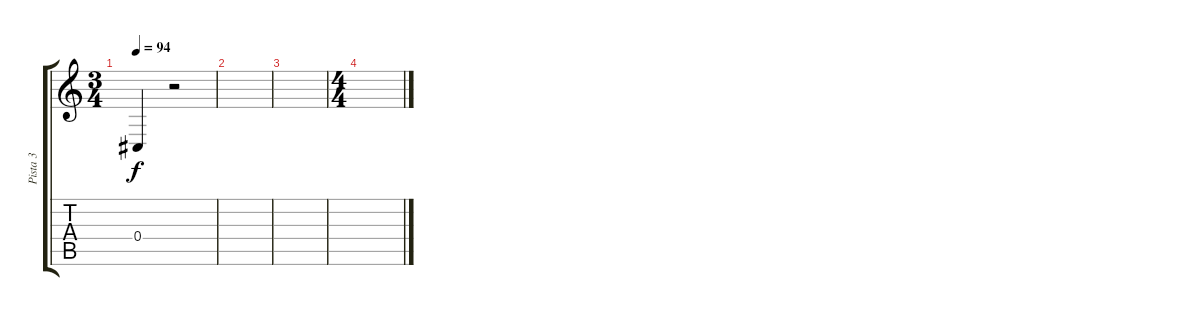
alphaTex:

\track ("Pista 3" "Pista 3") {instrument flute}
\staff {score tabs}
\tuning (Eb4 Bb3 Gb3 Db3 Ab2 Eb2) {hide}
\ts (3 4)
\tempo 94
\clef g2
\ks c
0.4{t}.4{dy f} r.2 |
|
|
\ts (4 4)
